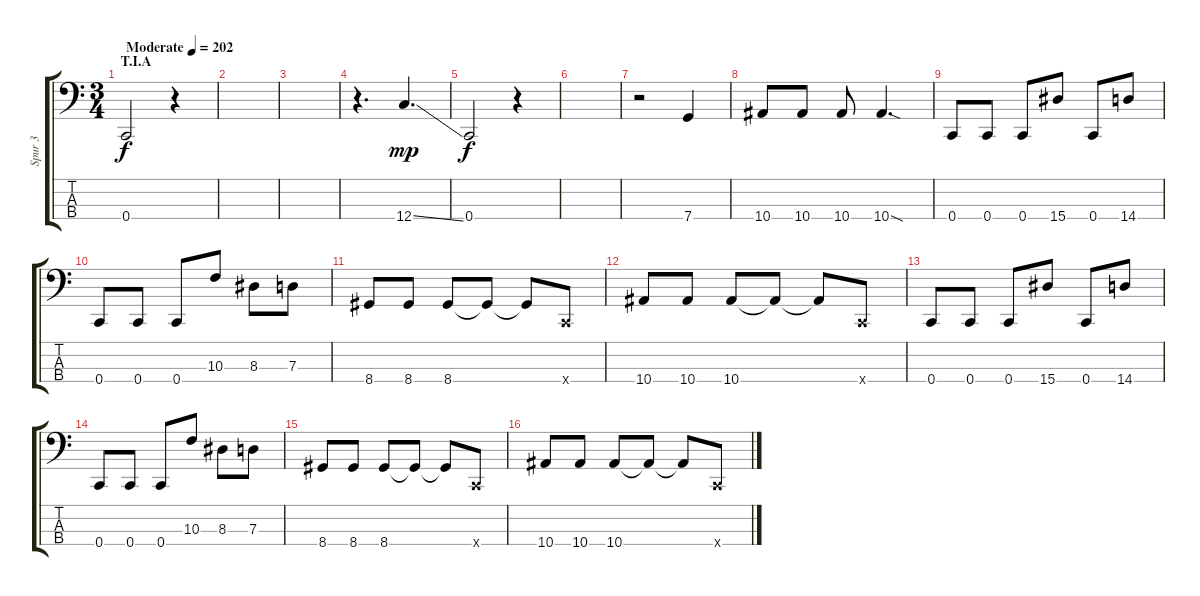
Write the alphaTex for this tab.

\track ("Spur 3" "Spur 3") {instrument electricbassfinger}
\staff {score tabs}
\tuning (F2 C2 G1 C1) {hide}
\ts (3 4)
\section ("" "T.I.A")
\tempo (202 "Moderate")
\clef f4
\ks c
0.4.2{dy f instrument electricbassfinger} r.4 |
|
|
r.4{d} 12.4{ss}.4{d dy mp} |
0.4.2{dy f} r.4 |
|
r.2 7.4.4 |
10.4.8 10.4.8 10.4.8 10.4{sod}.4{d} |
0.4.8 0.4.8 0.4.8 15.4.8 0.4.8 14.4.8 |
0.4.8 0.4.8 0.4.8 10.3.8 8.3.8 7.3.8 |
8.4.8 8.4.8 8.4.8 8.4{t}.8 8.4{t}.8 0.4{x}.8 |
10.4.8 10.4.8 10.4.8 10.4{t}.8 10.4{t}.8 0.4{x}.8 |
0.4.8 0.4.8 0.4.8 15.4.8 0.4.8 14.4.8 |
0.4.8 0.4.8 0.4.8 10.3.8 8.3.8 7.3.8 |
8.4.8 8.4.8 8.4.8 8.4{t}.8 8.4{t}.8 0.4{x}.8 |
10.4.8 10.4.8 10.4.8 10.4{t}.8 10.4{t}.8 0.4{x}.8
